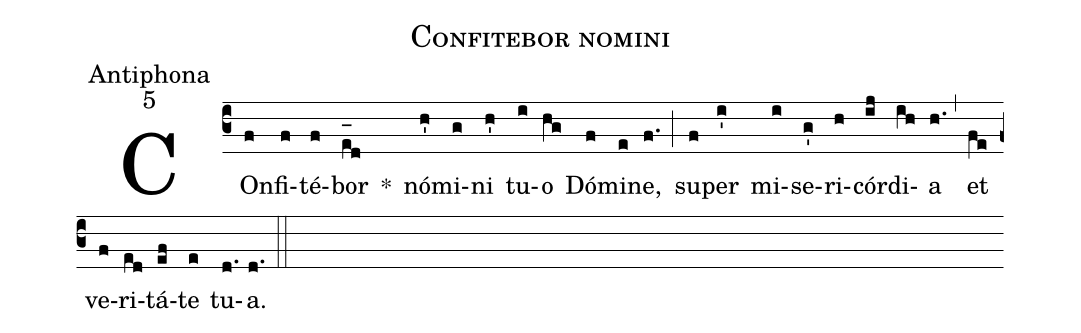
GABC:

name:Confitebor nomini;
office-part:Antiphona;
mode:5;
%%
(c3) COn(f)fi(f)té(f)bor(e_[oh:h]d) *() nó(h')mi(g)ni(h') tu(i)o(hg) Dó(f)mi(e)ne,(f.) (;) su(f)per(i') mi(i)se(g')ri(h)cór(ij)di(ih)a(h.) (,) et(fe) ve(f)ri(ed)tá(ef)te(e) tu(d.)a.(d.) (::)
